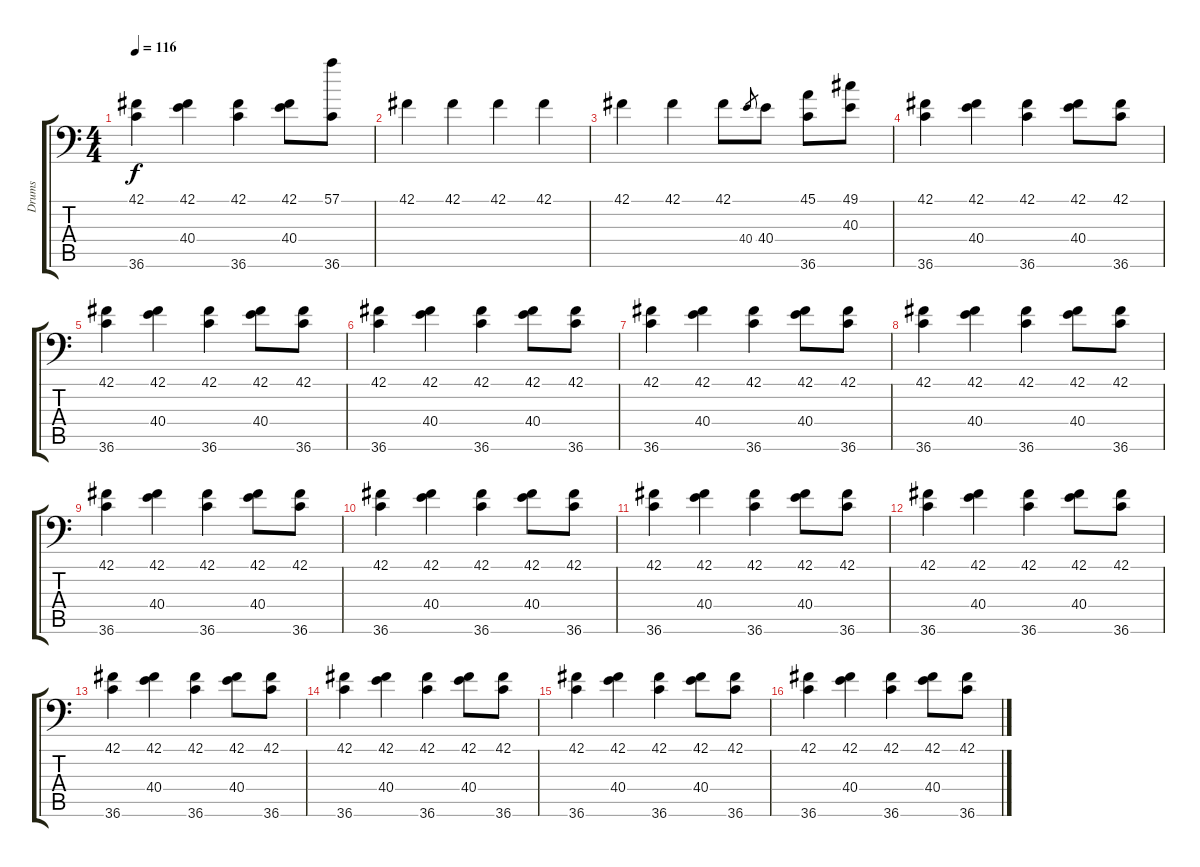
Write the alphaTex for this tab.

\track ("Drums" "Drums") {instrument acousticgrandpiano}
\staff {score tabs}
\tuning (C-1 C-1 C-1 C-1 C-1 C-1) {hide}
\ts (4 4)
\tempo 116
\clef f4
\ks c
(42.1 36.6).4{dy f} (42.1 40.4).4 (42.1 36.6).4 (42.1 40.4).8 (57.1 36.6).8 |
42.1.4 42.1.4 42.1.4 42.1.4 |
42.1.4 42.1.4 42.1.8 40.4.8{gr} 40.4.8 (45.1 36.6).8 (49.1 40.3).8 |
(42.1 36.6).4 (42.1 40.4).4 (42.1 36.6).4 (42.1 40.4).8 (42.1 36.6).8 |
(42.1 36.6).4 (42.1 40.4).4 (42.1 36.6).4 (42.1 40.4).8 (42.1 36.6).8 |
(42.1 36.6).4 (42.1 40.4).4 (42.1 36.6).4 (42.1 40.4).8 (42.1 36.6).8 |
(42.1 36.6).4 (42.1 40.4).4 (42.1 36.6).4 (42.1 40.4).8 (42.1 36.6).8 |
(42.1 36.6).4 (42.1 40.4).4 (42.1 36.6).4 (42.1 40.4).8 (42.1 36.6).8 |
(42.1 36.6).4 (42.1 40.4).4 (42.1 36.6).4 (42.1 40.4).8 (42.1 36.6).8 |
(42.1 36.6).4 (42.1 40.4).4 (42.1 36.6).4 (42.1 40.4).8 (42.1 36.6).8 |
(42.1 36.6).4 (42.1 40.4).4 (42.1 36.6).4 (42.1 40.4).8 (42.1 36.6).8 |
(42.1 36.6).4 (42.1 40.4).4 (42.1 36.6).4 (42.1 40.4).8 (42.1 36.6).8 |
(42.1 36.6).4 (42.1 40.4).4 (42.1 36.6).4 (42.1 40.4).8 (42.1 36.6).8 |
(42.1 36.6).4 (42.1 40.4).4 (42.1 36.6).4 (42.1 40.4).8 (42.1 36.6).8 |
(42.1 36.6).4 (42.1 40.4).4 (42.1 36.6).4 (42.1 40.4).8 (42.1 36.6).8 |
(42.1 36.6).4 (42.1 40.4).4 (42.1 36.6).4 (42.1 40.4).8 (42.1 36.6).8
